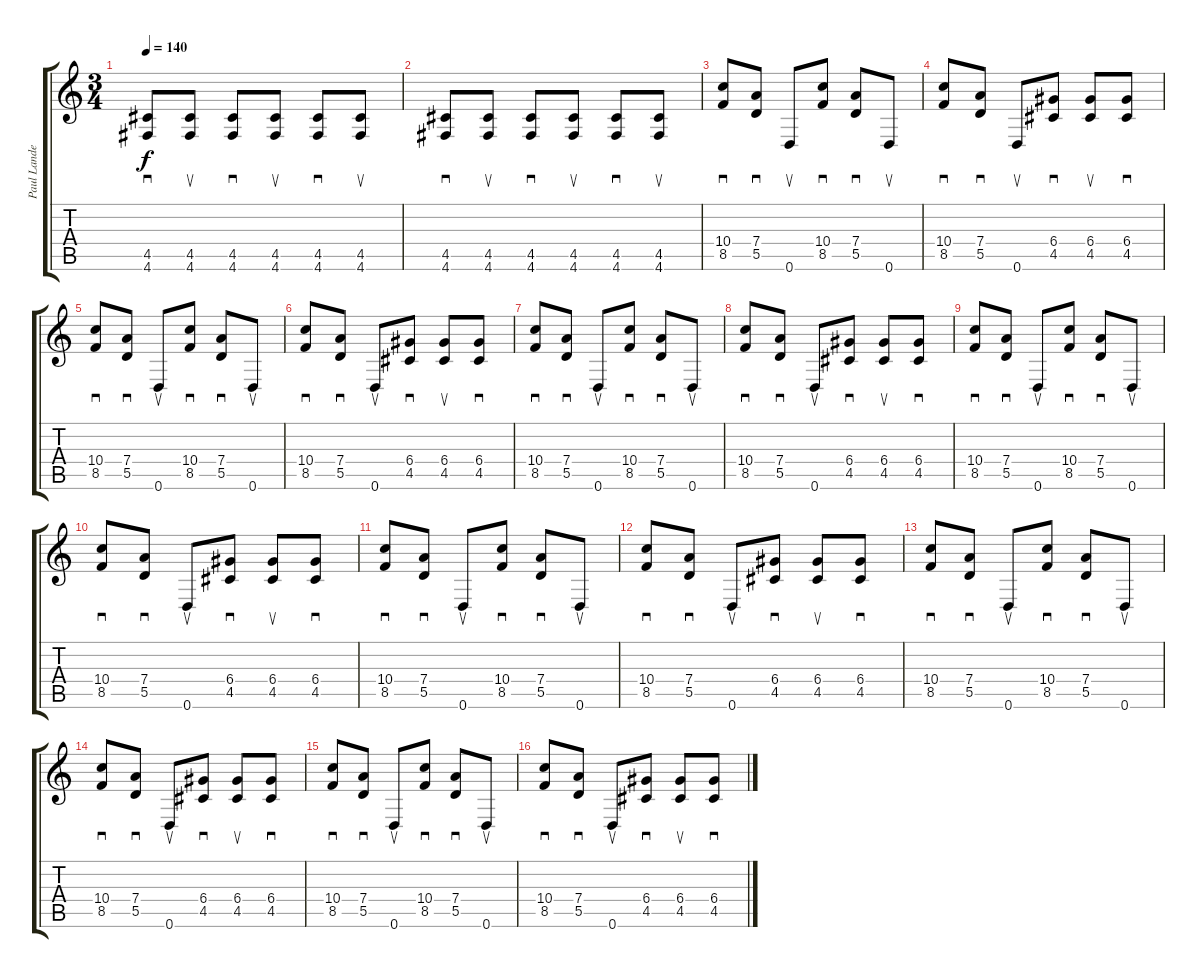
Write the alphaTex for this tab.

\track ("Paul Landers" "Paul Lande") {instrument overdrivenguitar}
\staff {score tabs}
\tuning (E4 B3 G3 D3 A2 D2) {hide}
\ts (3 4)
\tempo 140
\clef g2
\ks c
(4.5 4.6).8{sd dy f} (4.5 4.6).8{su} (4.5 4.6).8{sd} (4.5 4.6).8{su} (4.5 4.6).8{sd} (4.5 4.6).8{su} |
(4.5 4.6).8{sd} (4.5 4.6).8{su} (4.5 4.6).8{sd} (4.5 4.6).8{su} (4.5 4.6).8{sd} (4.5 4.6).8{su} |
(10.4 8.5).8{sd} (7.4 5.5).8{sd} 0.6.8{su} (10.4 8.5).8{sd} (7.4 5.5).8{sd} 0.6.8{su} |
(10.4 8.5).8{sd} (7.4 5.5).8{sd} 0.6.8{su} (6.4 4.5).8{sd} (6.4 4.5).8{su} (6.4 4.5).8{sd} |
(10.4 8.5).8{sd} (7.4 5.5).8{sd} 0.6.8{su} (10.4 8.5).8{sd} (7.4 5.5).8{sd} 0.6.8{su} |
(10.4 8.5).8{sd} (7.4 5.5).8{sd} 0.6.8{su} (6.4 4.5).8{sd} (6.4 4.5).8{su} (6.4 4.5).8{sd} |
(10.4 8.5).8{sd} (7.4 5.5).8{sd} 0.6.8{su} (10.4 8.5).8{sd} (7.4 5.5).8{sd} 0.6.8{su} |
(10.4 8.5).8{sd} (7.4 5.5).8{sd} 0.6.8{su} (6.4 4.5).8{sd} (6.4 4.5).8{su} (6.4 4.5).8{sd} |
(10.4 8.5).8{sd} (7.4 5.5).8{sd} 0.6.8{su} (10.4 8.5).8{sd} (7.4 5.5).8{sd} 0.6.8{su} |
(10.4 8.5).8{sd} (7.4 5.5).8{sd} 0.6.8{su} (6.4 4.5).8{sd} (6.4 4.5).8{su} (6.4 4.5).8{sd} |
(10.4 8.5).8{sd} (7.4 5.5).8{sd} 0.6.8{su} (10.4 8.5).8{sd} (7.4 5.5).8{sd} 0.6.8{su} |
(10.4 8.5).8{sd} (7.4 5.5).8{sd} 0.6.8{su} (6.4 4.5).8{sd} (6.4 4.5).8{su} (6.4 4.5).8{sd} |
(10.4 8.5).8{sd} (7.4 5.5).8{sd} 0.6.8{su} (10.4 8.5).8{sd} (7.4 5.5).8{sd} 0.6.8{su} |
(10.4 8.5).8{sd} (7.4 5.5).8{sd} 0.6.8{su} (6.4 4.5).8{sd} (6.4 4.5).8{su} (6.4 4.5).8{sd} |
(10.4 8.5).8{sd} (7.4 5.5).8{sd} 0.6.8{su} (10.4 8.5).8{sd} (7.4 5.5).8{sd} 0.6.8{su} |
(10.4 8.5).8{sd} (7.4 5.5).8{sd} 0.6.8{su} (6.4 4.5).8{sd} (6.4 4.5).8{su} (6.4 4.5).8{sd}
